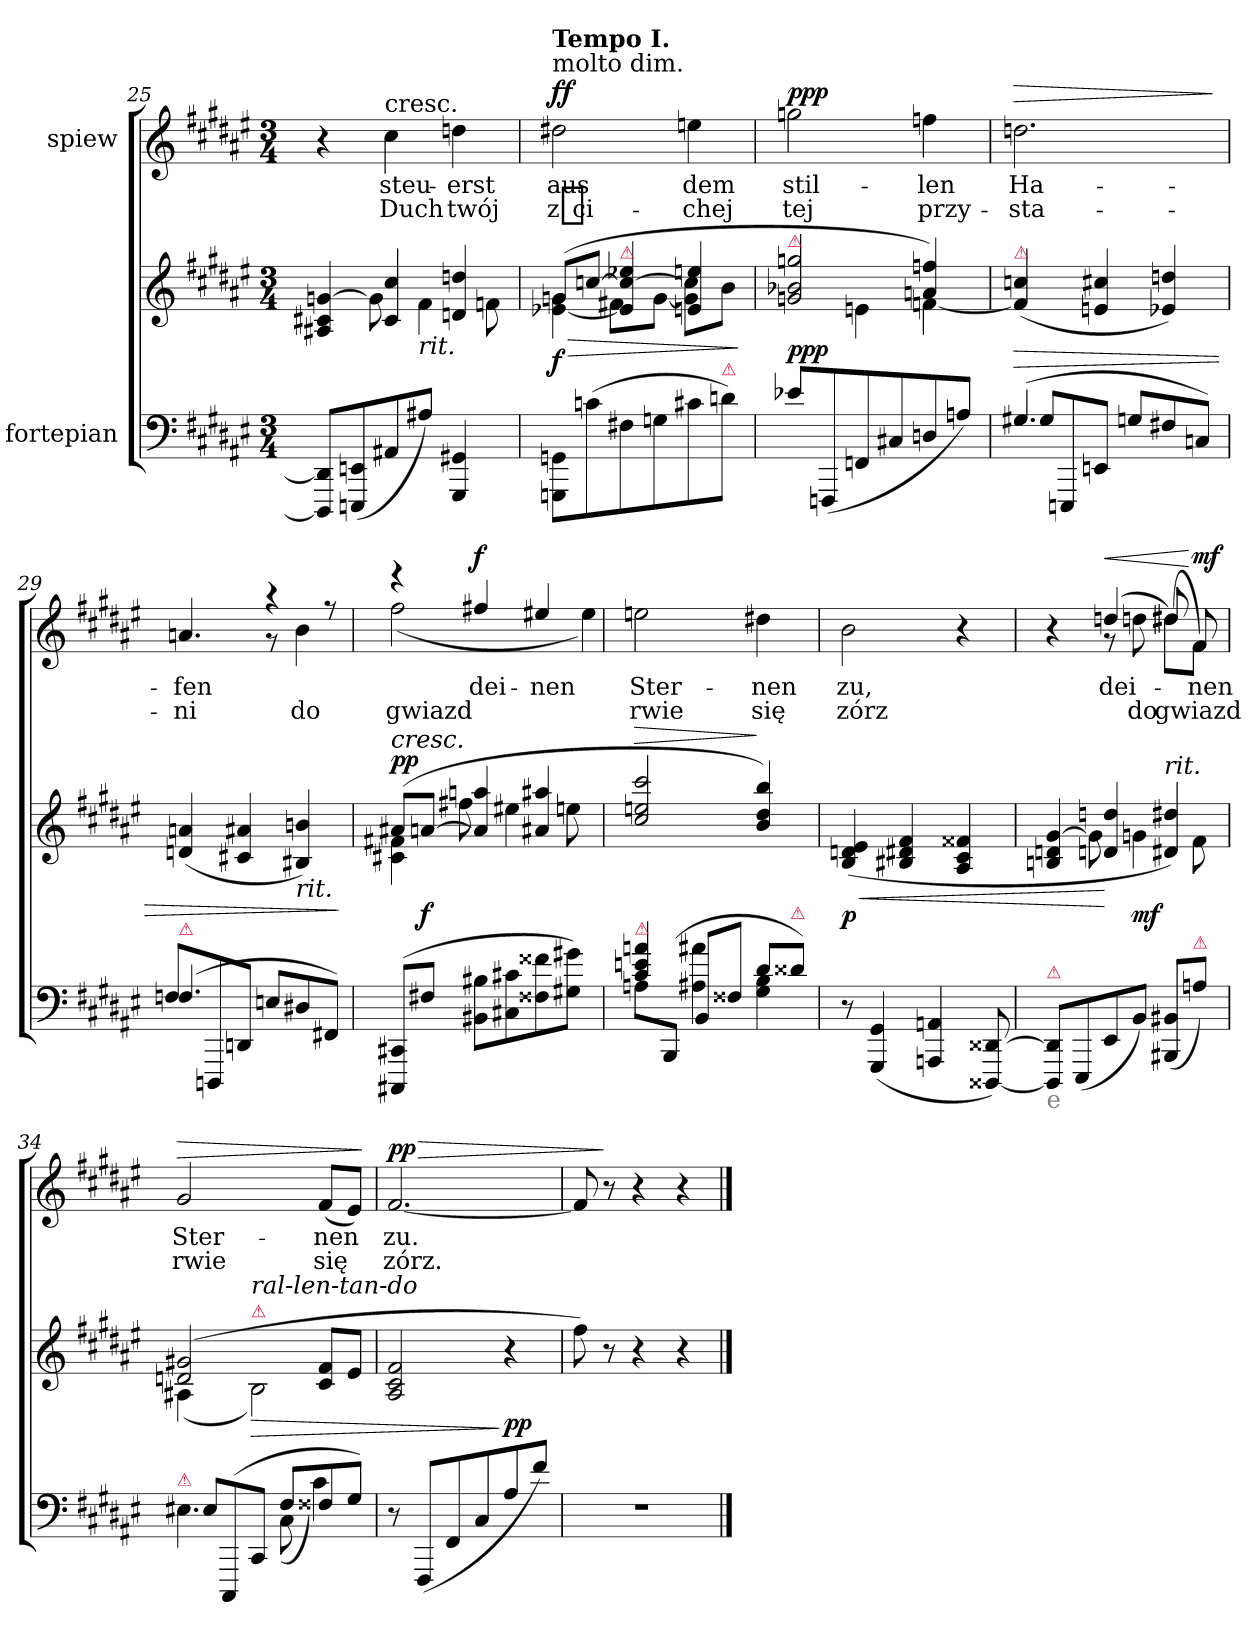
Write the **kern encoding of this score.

**kern	**kern	**dynam	**kern	**text	**text	**dynam
*part2	*part2	*part2	*part1	*part1	*part1	*part1
*staff3	*staff2	*staff2/3	*staff1	*staff1	*staff1	*staff1
*I"fortepian	*	*	*I"spiew	*	*	*
*clefF4	*clefG2	*	*clefG2	*	*	*
*k[f#c#g#d#a#e#]	*k[f#c#g#d#a#e#]	*	*k[f#c#g#d#a#e#]	*	*	*
*M3/4	*M3/4	*	*M3/4	*	*	*
=25	=25	=25	=25	=25	=25	=25
*	*^	*	*	*	*	*
8DDD#]/ 8DD#]/L	4ryy	4A#X/ 4c#X/ [4gn/	.	4r	.	.	.
(8EEEn/ 8EEn/	.	.	.	.	.	.	.
!	!	!	!	!LO:TX:a:t=cresc.	!	!	!
8AA#X/	4c#/ 4cc#/	8g\]	.	4cc#\	steu-	Duch	.
!	!	!LO:TX:b:i:t=rit.	!	!	!	!	!
8A#X/J)	.	4f#\	.	.	.	.	.
4GGG#/ 4GG#X/	4dn/ 4ddn/	.	.	4ddn\	-erst	twój	.
.	.	8fn\	.	.	.	.	.
=26	=26	=26	=26	=26	=26	=26	=26
!	!	!	!	!LO:TX:a:t=molto dim.	!	!	!
!	!	!	!	!LO:TX:a:B:t=Tempo I.	!	!	!
!	!	!	!	!	!	!	!LO:DY:a
!	!	!	!	!	!	!	!LO:DY:n=1:a
8GGGn\ 8GGn\L	(8gn/L	[4e-X\ 4g\	> f	2dd#X\	aus	z ci-	f f
(8cn\	[8ccn/J	.	.	.	.	.	.
!	!LO:TX:a:color=crimson:t=⚠	!	!	!	!	!	!
8F#X\	4e-]/ 4cc_/ 4ee-X/	8f#X\L	.	.	.	.	.
8Gn\	.	[8g\J	.	.	.	.	.
8c#X\	4en/ 4een/	8g]\ 8cc]\L	.	4een\	dem	-chej	.
!LO:TX:a:color=crimson:t=⚠	!	!	!	!	!	!	!
8dn\J)	.	8b\J	.	.	.	.	.
*	*v	*v	*	*	*	*	*
.	.	]	.	.	.	.
=27	=27	=27	=27	=27	=27	=27
*	*^	*	*	*	*	*
!	!LO:TX:a:color=crimson:t=⚠	!	!	!	!	!	!
!	!	!	!	!	!	!	!LO:DY:a
8e-X\L	2gn/ 2b-X/ 2ggn/	4ryy	ppp	2ggn\	stil-	tej	ppp
(8FFFn/	.	.	.	.	.	.	.
8FFn/	.	4en\	.	.	.	.	.
8C#X/	.	.	.	.	.	.	.
8Dn/	4an/ 4ffn/)	[4fn\	.	4ffn\	-len	przy-	.
8An/J)	.	.	.	.	.	.	.
*	*v	*v	*	*	*	*	*
=28	=28	=28	=28	=28	=28	=28
*^	*	*	*	*	*	*
!	!	!LO:TX:a:color=crimson:t=⚠	!	!	!	!	!
!	!	!	!	!	!	!	!LO:HP:a
(4.G#X/	8G#/L	(>4f]/ 4ccn/	>	2.ddn\	Ha-	-sta-	>
.	8EEEn/	.	.	.	.	.	.
.	8EEn/J	4en/ 4cc#X/	.	.	.	.	.
8Gn/L	4.ryy	.	.	.	.	.	.
8F#X/	.	4e-X/ 4ddn/)	.	.	.	.	.
8Cn/J)	.	.	.	.	.	.	.
*v	*v	*	*	*	*	*	*
.	.	.	.	.	.	]
=29	=29	=29	=29	=29	=29	=29
*^	*	*	*^	*	*	*
!LO:TX:a:color=crimson:t=⚠	!	!	!	!	!	!	!	!
(4.Fn/	8F\L	(>4dn/ 4an/	.	4.an/	4.ryy	-fen	-ni	.
.	8DDDn/	.	.	.	.	.	.	.
.	8DDn/J	4c#X/ 4a#X/	.	.	.	.	.	.
8En/L	4.ryy	.	.	4r	8r	.	.	.
!	!	!LO:TX:b:i:t=rit.	!	!	!	!	!	!
8D#X/	.	4B#X/ 4bn/)	.	.	4b\	.	do	.
8FF#X/J)	.	.	.	8r	.	.	.	.
*v	*v	*	*	*v	*v	*	*	*
.	.	]	.	.	.	.
=30	=30	=30	=30	=30	=30	=30
*	*^	*	*	*	*	*
!	!	!	!LO:HP:a	!	!	!	!
*	*	*	*	*^	*	*	*
!	!	!	!LO:DY:n=1:a	!	!	!	!	!
(8CCC#X/ 8CC#X/L	(8a#X/L	4c#X\ 4f#X\	< < p p	4r	(2ff#\	.	gwiazd	.
8F#X/J	[8an/J	.	f	.	.	.	.	.
!	!	!	!	!	!	!	!	!LO:DY:a
8BB#X\ 8B#X\L	4a]/ 4aan/	8ff#X\	[	4ff#X/	.	dei-	.	f
8C#X\ 8c#X\	.	4ee#X\	.	.	.	.	.	.
8F##X\ 8f##X\	4a#X/ 4aa#X/	.	.	4ee#X/	4ee#\)	-nen	.	.
8G#X\ 8g#X\J)	.	8een\	.	.	.	.	.	.
*	*v	*v	*	*	*	*	*	*
*	*	*	*v	*v	*	*	*
.	.	[	.	.	.	.
=31	=31	=31	=31	=31	=31	=31
*^	*	*	*	*	*	*
!LO:TX:a:color=crimson:t=⚠	!	!	!	!	!	!	!
!	!	!	!LO:HP:a	!	!	!	!
4c#/ 4en/ 4an/	8An\L	2cc#/ 2een/ 2ccc#/	>	2een\	Ster-	rwie	.
.	(<8BBB/J	.	.	.	.	.	.
4A#X\ 4a#X\	8BB/L	.	.	.	.	.	.
.	8F##X/J	.	.	.	.	.	.
8d#/L	4G#\ 4B\	4b/ 4dd#/ 4bb/)	]	4dd#X\	-nen	się	.
!LO:TX:a:color=crimson:t=⚠	!	!	!	!	!	!	!
8d##X/J)	.	.	.	.	.	.	.
*v	*v	*	*	*	*	*	*
=32	=32	=32	=32	=32	=32	=32
8r	(>4B/ 4dn/ 4e#/	< p	2b\	zu,	zórz	.
(4GGG#/ 4GG#/	.	.	.	.	.	.
.	4B#X/ 4d#X/ 4f#/	.	.	.	.	.
4AAAn/ 4AAn/	.	.	.	.	.	.
.	4A#/ 4c#/ 4f##X/	.	4r	.	.	.
[8DDD##X/ [8DD##X/)	.	.	.	.	.	.
=33	=33	=33	=33	=33	=33	=33
*	*^	*	*^	*	*	*
!LO:TX:b:color=grey:t=e	!	!	!	!	!	!	!	!
!LO:TX:a:color=crimson:t=⚠	!	!	!	!	!	!	!	!
8DDD##]/ 8DD##]/L	4ryy	4Bn/ 4dn/ [4g#/	.	4r	4ryy	.	.	.
(8EEE#/	.	.	.	.	.	.	.	.
!	!	!	!	!	!	!	!	!LO:HP:a
8EE#/	4dn/ 4ddn/	8g#\]	[	(4ddn/	8r	dei-	.	<
8BB/J)	.	4gn\	mf	.	8ddn\	.	do	.
!	!LO:TX:a:i:t=rit.	!	!	!	!	!	!	!
(8BBB#X/ 8BB#X/L	4d#X/ 4dd#X/)	.	.	(<8dd#X\L)	8dd#X/	.	gwiazd	.
!LO:TX:a:color=crimson:t=⚠	!	!	!	!	!	!	!	!
!	!	!	!	!	!	!	!	!LO:DY:n=1:a
8An/J)	.	8f#\	.	8f#\J)	8f#/	-nen	.	[ mf
=34	=34	=34	=34	=34	=34	=34	=34	=34
*^	*	*	*	*	*	*	*	*
!LO:TX:a:color=crimson:t=⚠	!	!	!	!	!	!	!	!	!
!	!	!	!	!	!	!	!	!	!LO:HP:a
*	*	*	*	*	*v	*v	*	*	*
4.E#X\	8E#\L	(2dn/ 2g#X/	(4A#X\	.	2g#/	Ster-	rwie	>
.	(<8CCC#/	.	.	.	.	.	.	.
!	!	!	!LO:TX:a:color=crimson:t=⚠	!	!	!	!	!
!	!	!	!LO:TX:a:i:t=ral-len-tan-do	!	!	!	!	!
.	8CC#/J	.	2B\)	>	.	.	.	.
8F#/L	(8C#\	.	.	.	.	.	.	.
8F##X/	4c#\)	8c#/ 8f#/L	.	.	(8f#/L	-nen	się	.
8G#/J)	.	8e#/J	.	.	8e#/J)	.	.	.
*v	*v	*	*	*	*	*	*	*
*	*v	*v	*	*	*	*	*
.	.	.	.	.	.	]
=35	=35	=35	=35	=35	=35	=35
!	!	!	!	!	!	!LO:HP:a
!	!	!	!	!	!	!LO:DY:n=1:a
8r	2A#/ 2c#/ 2f#/	.	[2.f#/	zu.	zórz.	> pp
(<8FFF#/L	.	.	.	.	.	.
8FF#/	.	.	.	.	.	.
8C#/	.	.	.	.	.	.
8A#/	4r	] pp	.	.	.	.
8f#\J)	.	.	.	.	.	.
=36	=36	=36	=36	=36	=36	=36
2.r	8ff#\)	.	8f#/]	.	.	.
.	8r	.	8r	.	.	]
.	4r	.	4r	.	.	.
.	4r	.	4r	.	.	.
==	==	==	==	==	==	==
*-	*-	*-	*-	*-	*-	*-
